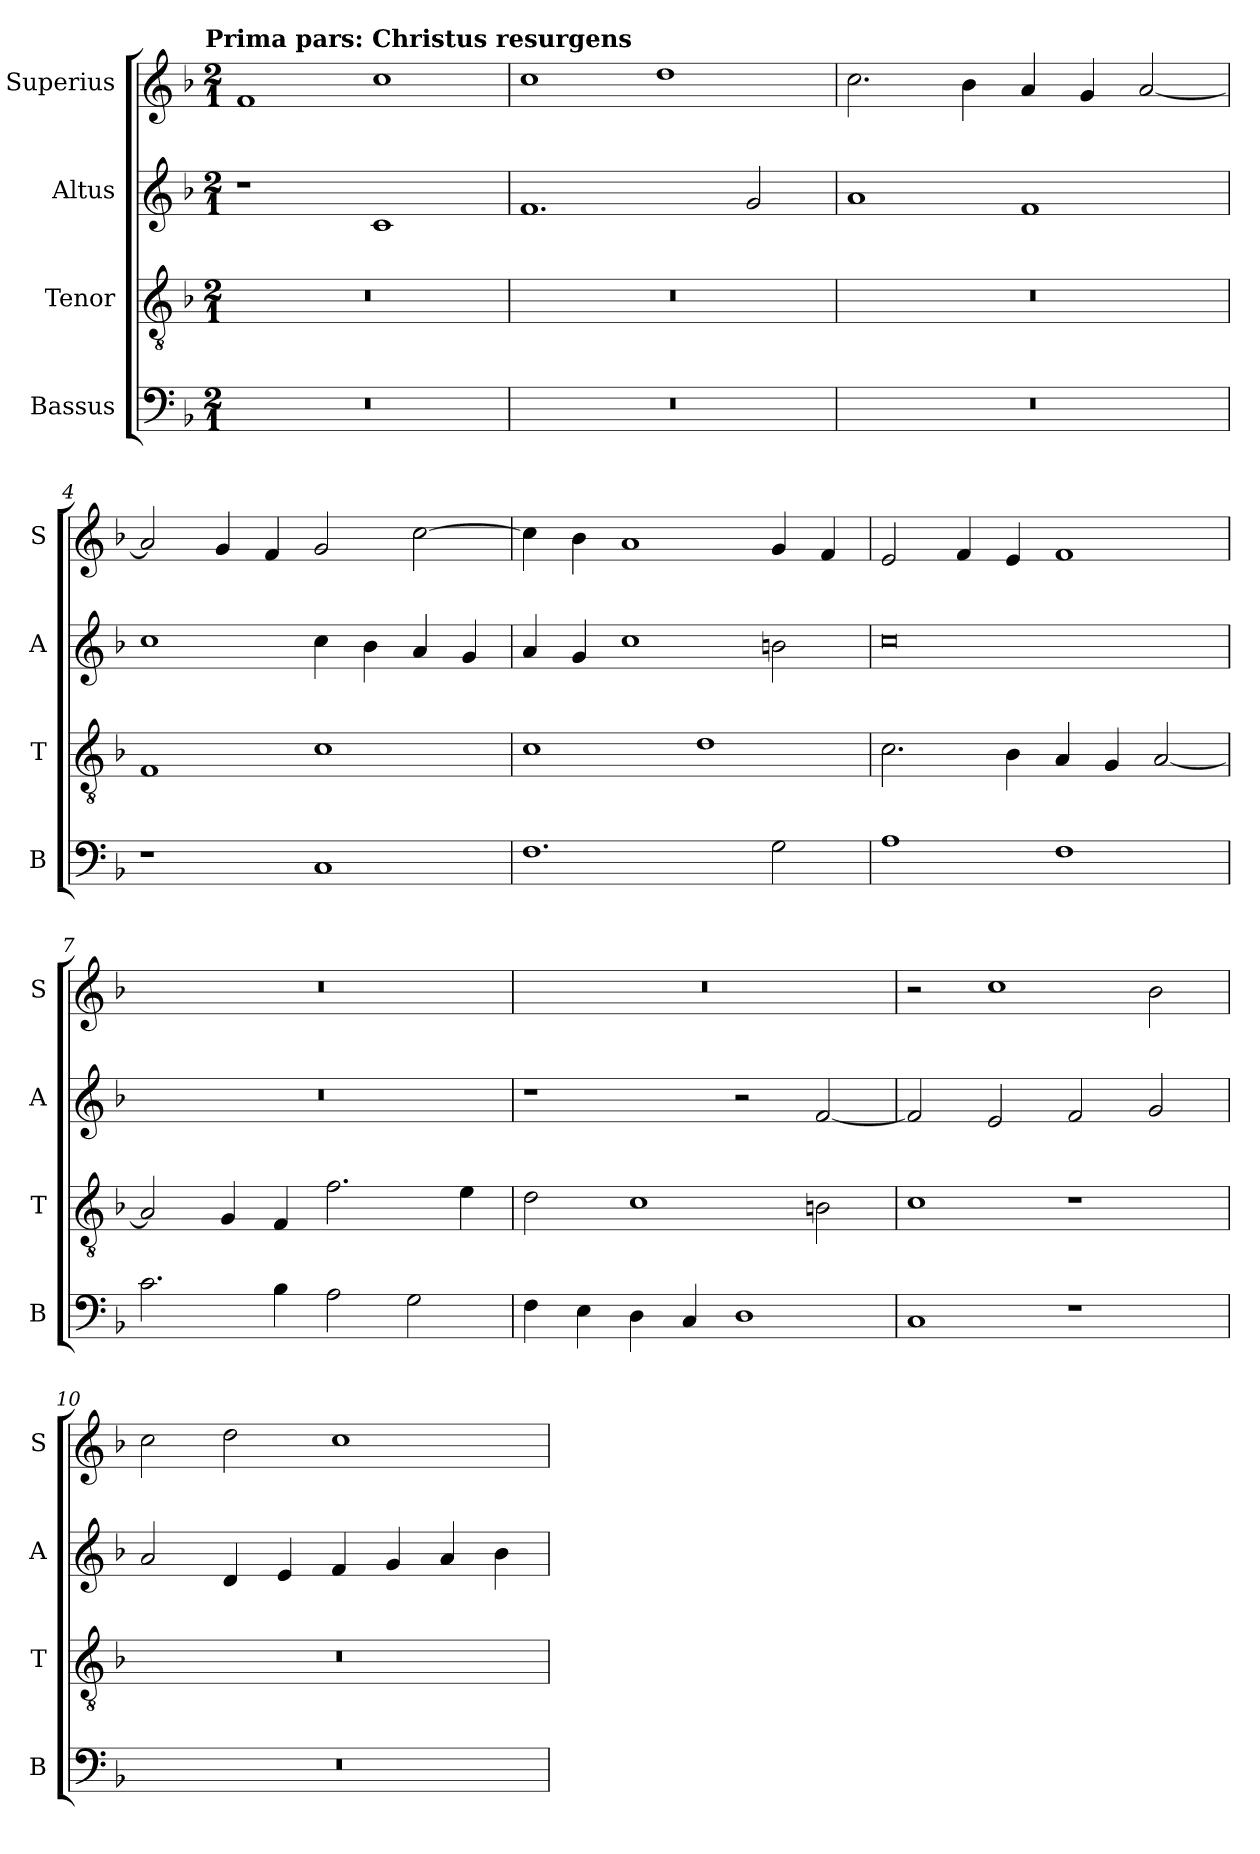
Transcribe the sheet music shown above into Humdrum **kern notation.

**kern	**kern	**kern	**kern
*part4	*part3	*part2	*part1
*staff4	*staff3	*staff2	*staff1
*I"Bassus	*I"Tenor	*I"Altus	*I"Superius
*I'B	*I'T	*I'A	*I'S
*clefF4	*clefGv2	*clefG2	*clefG2
*k[b-]	*k[b-]	*k[b-]	*k[b-]
*F:	*F:	*F:	*F:
!!LO:TX:omd:t=Prima pars&colon; Christus resurgens
*M2/1	*M2/1	*M2/1	*M2/1
=1	=1	=1	=1
0r	0r	1r	1f
.	.	1c	1cc
=2	=2	=2	=2
0r	0r	1.f	1cc
.	.	.	1dd
.	.	2g	.
=3	=3	=3	=3
0r	0r	1a	2.cc
.	.	.	4b-
.	.	1f	4a
.	.	.	4g
.	.	.	[2a
=4	=4	=4	=4
1r	1F	1cc	2a]
.	.	.	4g
.	.	.	4f
1C	1c	4cc	2g
.	.	4b-	.
.	.	4a	[2cc
.	.	4g	.
=5	=5	=5	=5
1.F	1c	4a	4cc]
.	.	4g	4b-
.	.	1cc	1a
.	1d	.	.
2G	.	2bn	4g
.	.	.	4f
=6	=6	=6	=6
1A	2.c	0cc	2e
.	.	.	4f
.	4B-	.	4e
1F	4A	.	1f
.	4G	.	.
.	[2A	.	.
=7	=7	=7	=7
2.c	2A]	0r	0r
.	4G	.	.
4B-	4F	.	.
2A	2.f	.	.
2G	.	.	.
.	4e	.	.
=8	=8	=8	=8
4F	2d	1r	0r
4E	.	.	.
4D	1c	.	.
4C	.	.	.
1D	.	2r	.
.	2Bn	[2f	.
=9	=9	=9	=9
1C	1c	2f]	2r
.	.	2e	1cc
1r	1r	2f	.
.	.	2g	2b-
=10	=10	=10	=10
0r	0r	2a	2cc
.	.	4d	2dd
.	.	4e	.
.	.	4f	1cc
.	.	4g	.
.	.	4a	.
.	.	4b-	.
=	=	=	=
*-	*-	*-	*-
